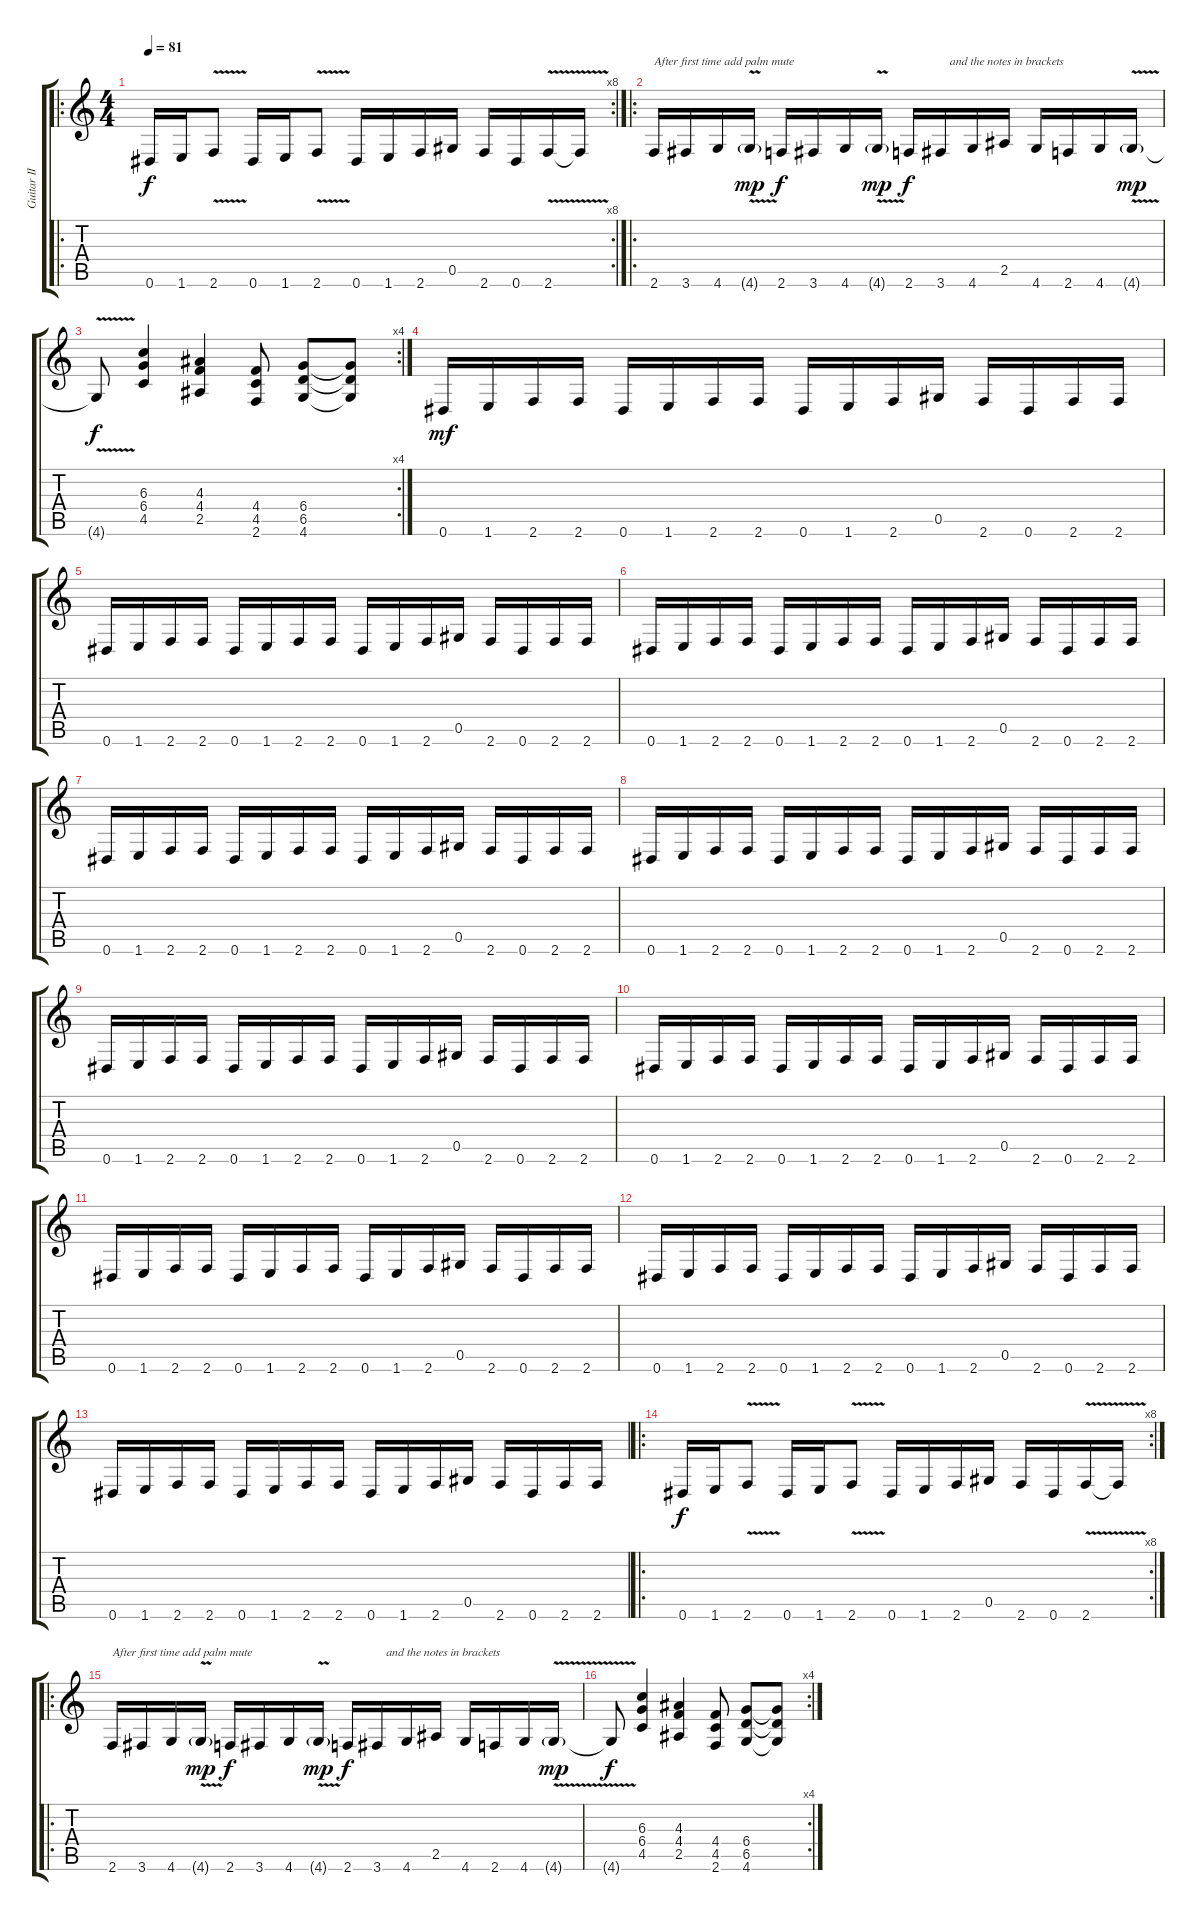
\track ("Guitar II" "Guitar II") {instrument overdrivenguitar}
\staff {score tabs}
\tuning (Eb4 Bb3 Gb3 Db3 Ab2 Eb2) {hide}
\ro
\rc 8
\ts (4 4)
\tempo 81
\clef g2
\ks c
0.6.16{dy f} 1.6.16 2.6{v}.8 0.6.16 1.6.16 2.6{v}.8 0.6.16 1.6.16 2.6.16 0.5.16 2.6.16 0.6.16 2.6{v}.16 2.6{t}.16 |
\ro
2.6.16{txt "After first time add palm mute"} 3.6.16 4.6.16 4.6{v g}.16{dy mp} 2.6.16{dy f} 3.6.16 4.6.16 4.6{v g}.16{dy mp} 2.6.16{dy f} 3.6.16{txt "   and the notes in brackets"} 4.6.16 2.5.16 4.6.16 2.6.16 4.6.16 4.6{v g}.16{dy mp} |
\rc 4
4.6{t}.8{dy f} (6.3 6.4 4.5).4 (4.3 4.4 2.5).4 (4.4 4.5 2.6).8 (6.4 6.5 4.6).8 (6.4{t} 6.5{t} 4.6{t}).8 |
0.6.16{dy mf} 1.6.16 2.6.16 2.6.16 0.6.16 1.6.16 2.6.16 2.6.16 0.6.16 1.6.16 2.6.16 0.5.16 2.6.16 0.6.16 2.6.16 2.6.16 |
0.6.16 1.6.16 2.6.16 2.6.16 0.6.16 1.6.16 2.6.16 2.6.16 0.6.16 1.6.16 2.6.16 0.5.16 2.6.16 0.6.16 2.6.16 2.6.16 |
0.6.16 1.6.16 2.6.16 2.6.16 0.6.16 1.6.16 2.6.16 2.6.16 0.6.16 1.6.16 2.6.16 0.5.16 2.6.16 0.6.16 2.6.16 2.6.16 |
0.6.16 1.6.16 2.6.16 2.6.16 0.6.16 1.6.16 2.6.16 2.6.16 0.6.16 1.6.16 2.6.16 0.5.16 2.6.16 0.6.16 2.6.16 2.6.16 |
0.6.16 1.6.16 2.6.16 2.6.16 0.6.16 1.6.16 2.6.16 2.6.16 0.6.16 1.6.16 2.6.16 0.5.16 2.6.16 0.6.16 2.6.16 2.6.16 |
0.6.16 1.6.16 2.6.16 2.6.16 0.6.16 1.6.16 2.6.16 2.6.16 0.6.16 1.6.16 2.6.16 0.5.16 2.6.16 0.6.16 2.6.16 2.6.16 |
0.6.16 1.6.16 2.6.16 2.6.16 0.6.16 1.6.16 2.6.16 2.6.16 0.6.16 1.6.16 2.6.16 0.5.16 2.6.16 0.6.16 2.6.16 2.6.16 |
0.6.16 1.6.16 2.6.16 2.6.16 0.6.16 1.6.16 2.6.16 2.6.16 0.6.16 1.6.16 2.6.16 0.5.16 2.6.16 0.6.16 2.6.16 2.6.16 |
0.6.16 1.6.16 2.6.16 2.6.16 0.6.16 1.6.16 2.6.16 2.6.16 0.6.16 1.6.16 2.6.16 0.5.16 2.6.16 0.6.16 2.6.16 2.6.16 |
0.6.16 1.6.16 2.6.16 2.6.16 0.6.16 1.6.16 2.6.16 2.6.16 0.6.16 1.6.16 2.6.16 0.5.16 2.6.16 0.6.16 2.6.16 2.6.16 |
\ro
\rc 8
0.6.16{dy f} 1.6.16 2.6{v}.8 0.6.16 1.6.16 2.6{v}.8 0.6.16 1.6.16 2.6.16 0.5.16 2.6.16 0.6.16 2.6{v}.16 2.6{t}.16 |
\ro
2.6.16{txt "After first time add palm mute"} 3.6.16 4.6.16 4.6{v g}.16{dy mp} 2.6.16{dy f} 3.6.16 4.6.16 4.6{v g}.16{dy mp} 2.6.16{dy f} 3.6.16{txt "   and the notes in brackets"} 4.6.16 2.5.16 4.6.16 2.6.16 4.6.16 4.6{v g}.16{dy mp} |
\rc 4
4.6{t}.8{dy f} (6.3 6.4 4.5).4 (4.3 4.4 2.5).4 (4.4 4.5 2.6).8 (6.4 6.5 4.6).8 (6.4{t} 6.5{t} 4.6{t}).8
